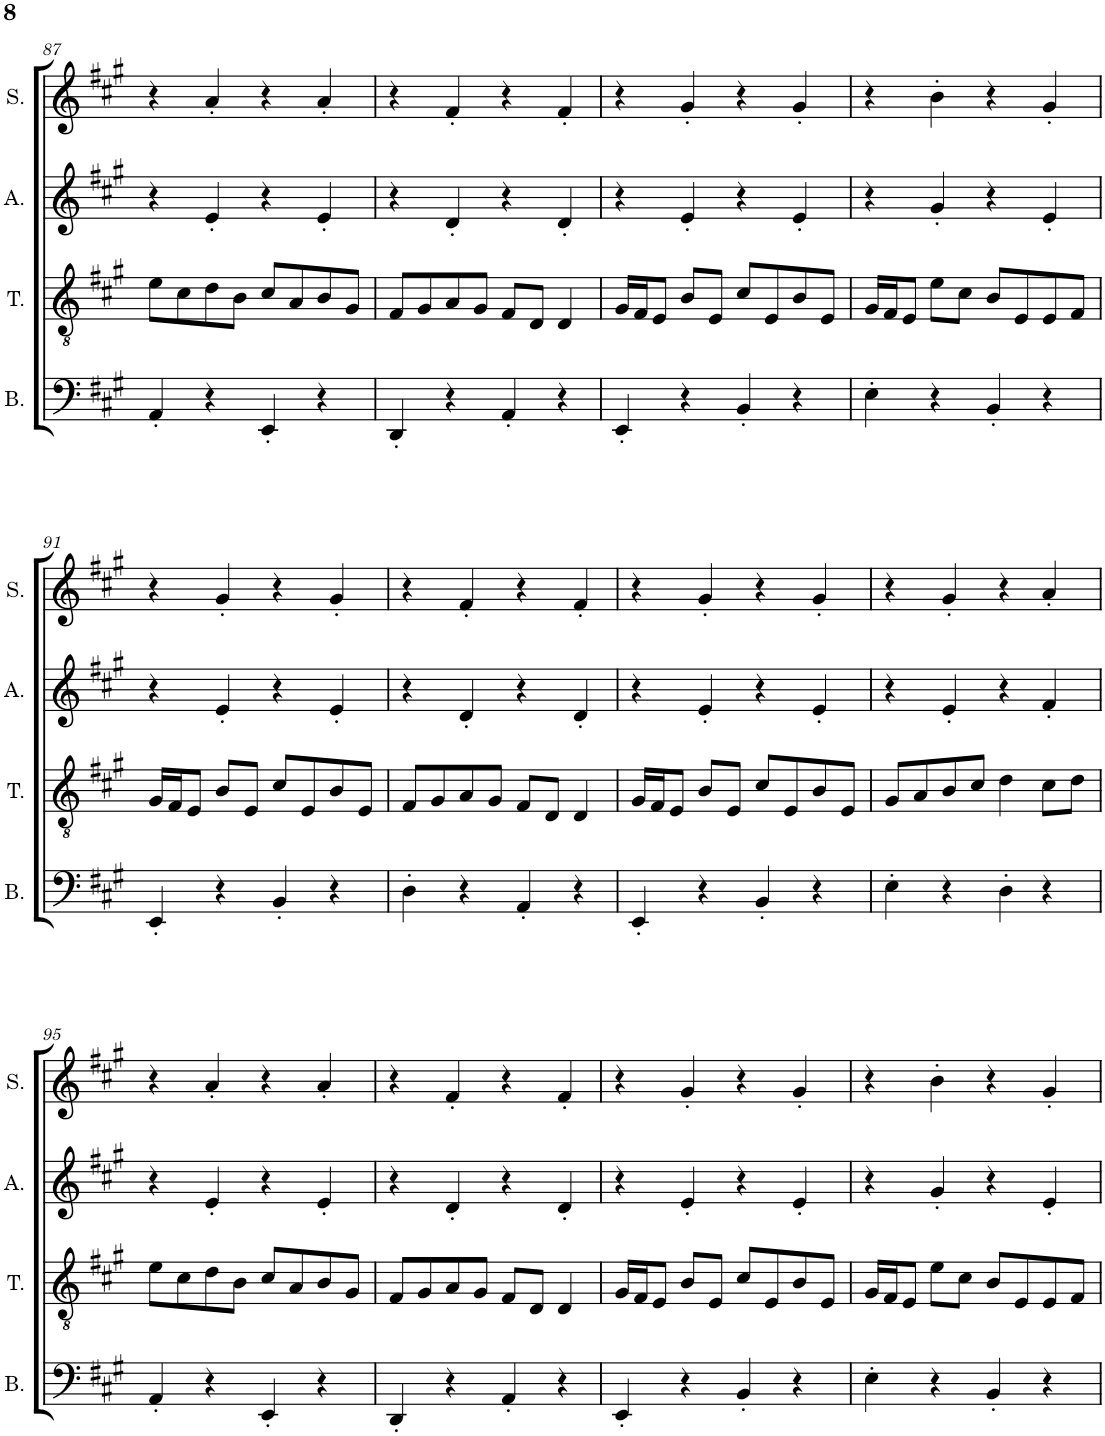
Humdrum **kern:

**kern	**kern	**kern	**kern
*part4	*part3	*part2	*part1
*staff4	*staff3	*staff2	*staff1
*I"Bass	*I"Tenor	*I"Alto	*I"Soprano
*I'B.	*I'T.	*I'A.	*I'S.
!!LO:PB:g=z
*clefF4	*clefGv2	*clefG2	*clefG2
*k[f#c#g#]	*k[f#c#g#]	*k[f#c#g#]	*k[f#c#g#]
*M4/4	*M4/4	*M4/4	*M4/4
=87	=87	=87	=87
4AA'/	8e\L	4r	4r
.	8c#\	.	.
4r	8d\	4e'/	4a'/
.	8B\J	.	.
4EE'/	8c#/L	4r	4r
.	8A/	.	.
4r	8B/	4e'/	4a'/
.	8G#/J	.	.
=88	=88	=88	=88
4DD'/	8F#/L	4r	4r
.	8G#/	.	.
4r	8A/	4d'/	4f#'/
.	8G#/J	.	.
4AA'/	8F#/L	4r	4r
.	8D/J	.	.
4r	4D/	4d'/	4f#'/
=89	=89	=89	=89
4EE'/	16G#/LL	4r	4r
.	16F#/J	.	.
.	8E/J	.	.
4r	8B/L	4e'/	4g#'/
.	8E/J	.	.
4BB'/	8c#/L	4r	4r
.	8E/	.	.
4r	8B/	4e'/	4g#'/
.	8E/J	.	.
=90	=90	=90	=90
4E'\	16G#/LL	4r	4r
.	16F#/J	.	.
.	8E/J	.	.
4r	8e\L	4g#'/	4b'\
.	8c#\J	.	.
4BB'/	8B/L	4r	4r
.	8E/	.	.
4r	8E/	4e'/	4g#'/
.	8F#/J	.	.
!!LO:LB:g=z
=91	=91	=91	=91
4EE'/	16G#/LL	4r	4r
.	16F#/J	.	.
.	8E/J	.	.
4r	8B/L	4e'/	4g#'/
.	8E/J	.	.
4BB'/	8c#/L	4r	4r
.	8E/	.	.
4r	8B/	4e'/	4g#'/
.	8E/J	.	.
=92	=92	=92	=92
4D'\	8F#/L	4r	4r
.	8G#/	.	.
4r	8A/	4d'/	4f#'/
.	8G#/J	.	.
4AA'/	8F#/L	4r	4r
.	8D/J	.	.
4r	4D/	4d'/	4f#'/
=93	=93	=93	=93
4EE'/	16G#/LL	4r	4r
.	16F#/J	.	.
.	8E/J	.	.
4r	8B/L	4e'/	4g#'/
.	8E/J	.	.
4BB'/	8c#/L	4r	4r
.	8E/	.	.
4r	8B/	4e'/	4g#'/
.	8E/J	.	.
=94	=94	=94	=94
4E'\	8G#/L	4r	4r
.	8A/	.	.
4r	8B/	4e'/	4g#'/
.	8c#/J	.	.
4D'\	4d\	4r	4r
4r	8c#\L	4f#'/	4a'/
.	8d\J	.	.
!!LO:LB:g=z
=95	=95	=95	=95
4AA'/	8e\L	4r	4r
.	8c#\	.	.
4r	8d\	4e'/	4a'/
.	8B\J	.	.
4EE'/	8c#/L	4r	4r
.	8A/	.	.
4r	8B/	4e'/	4a'/
.	8G#/J	.	.
=96	=96	=96	=96
4DD'/	8F#/L	4r	4r
.	8G#/	.	.
4r	8A/	4d'/	4f#'/
.	8G#/J	.	.
4AA'/	8F#/L	4r	4r
.	8D/J	.	.
4r	4D/	4d'/	4f#'/
=97	=97	=97	=97
4EE'/	16G#/LL	4r	4r
.	16F#/J	.	.
.	8E/J	.	.
4r	8B/L	4e'/	4g#'/
.	8E/J	.	.
4BB'/	8c#/L	4r	4r
.	8E/	.	.
4r	8B/	4e'/	4g#'/
.	8E/J	.	.
=98	=98	=98	=98
4E'\	16G#/LL	4r	4r
.	16F#/J	.	.
.	8E/J	.	.
4r	8e\L	4g#'/	4b'\
.	8c#\J	.	.
4BB'/	8B/L	4r	4r
.	8E/	.	.
4r	8E/	4e'/	4g#'/
.	8F#/J	.	.
=	=	=	=
*-	*-	*-	*-
